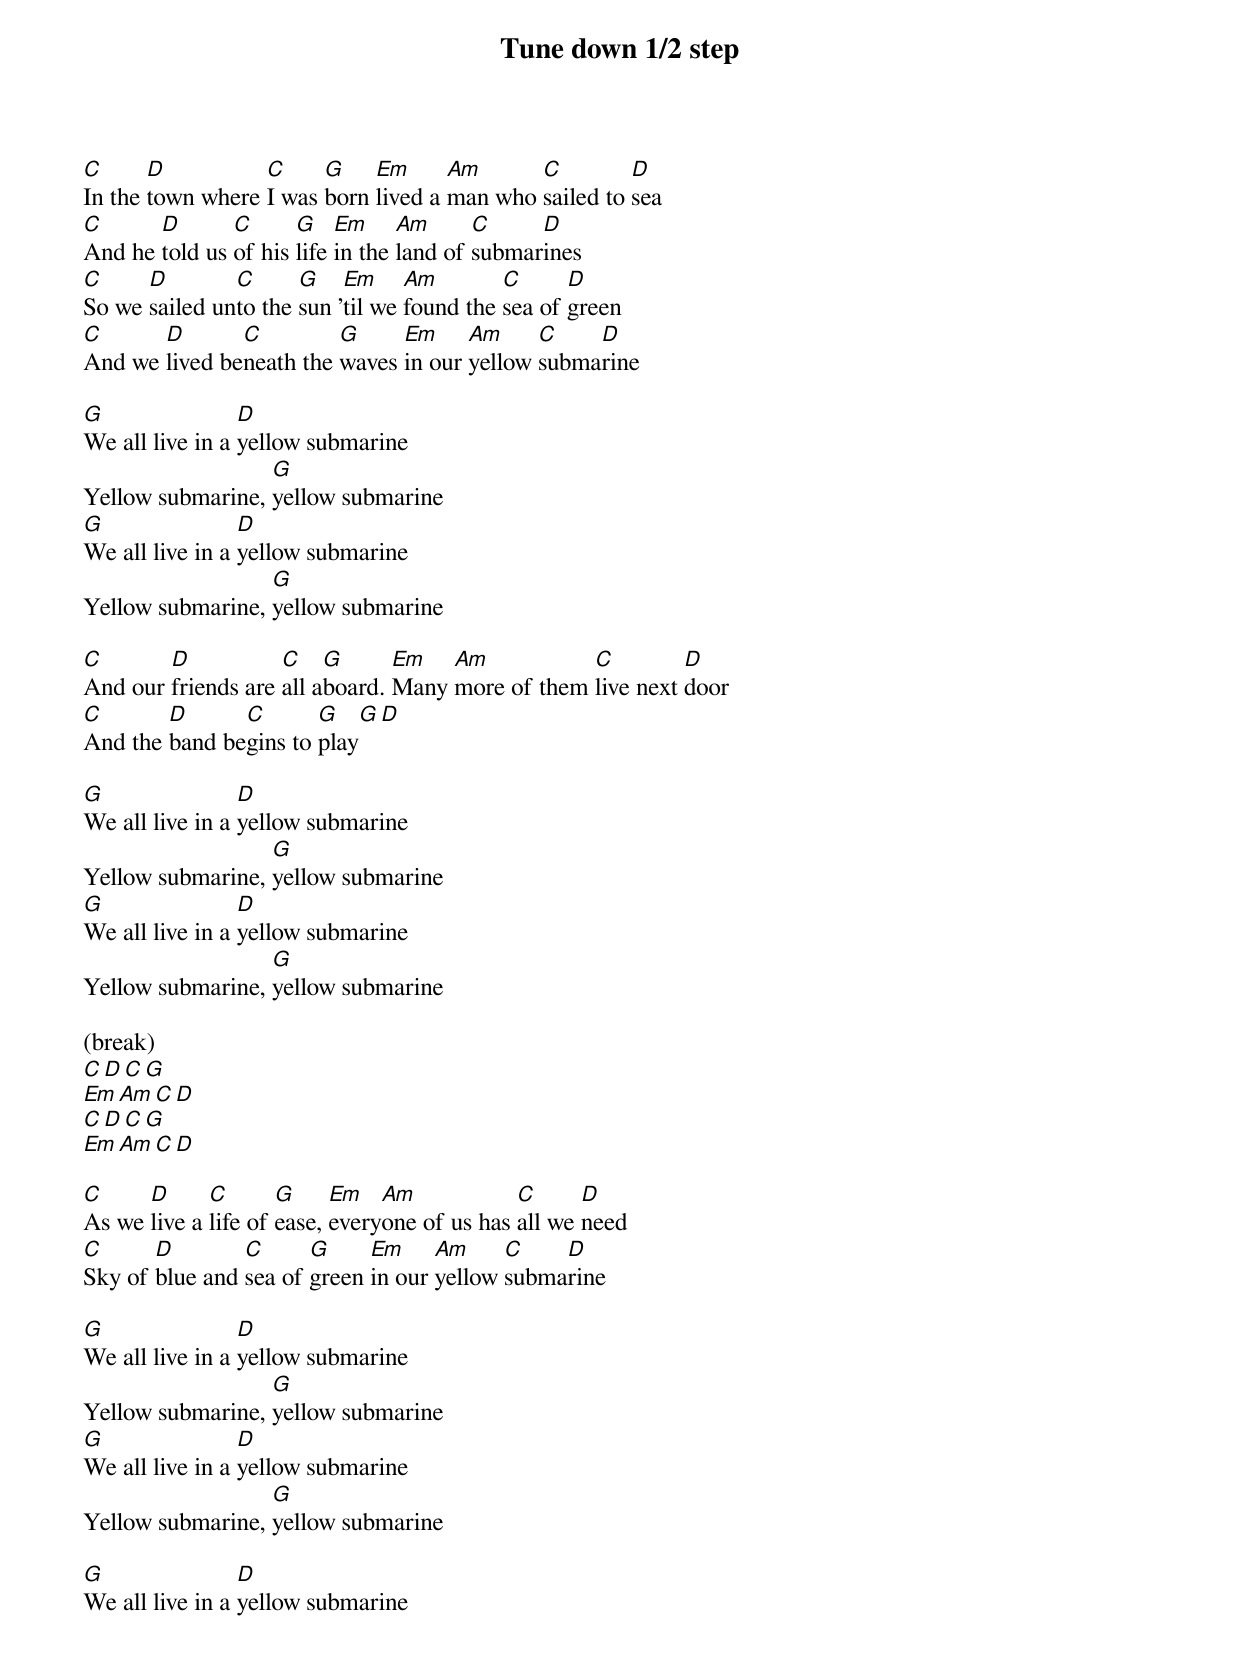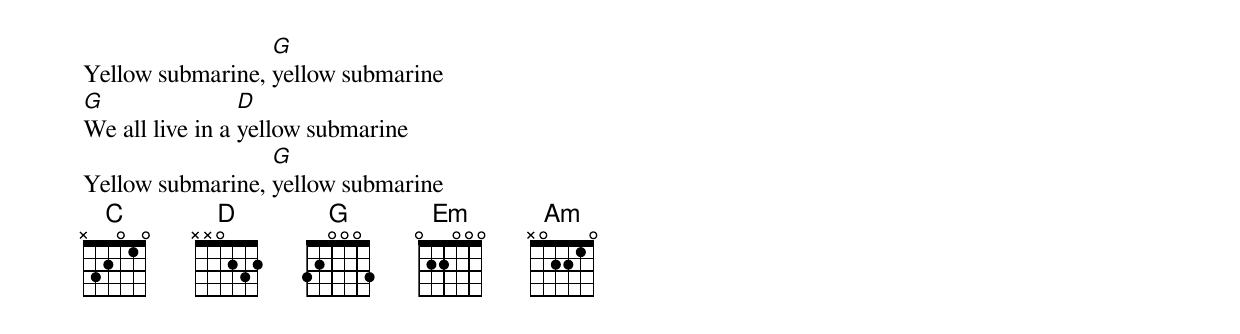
Tune down 1/2 step

C      D          C     G    Em      Am      C         D
In the town where I was born lived a man who sailed to sea
C      D       C      G    Em     Am      C     D
And he told us of his life in the land of submarines
C     D        C      G    Em     Am        C      D
So we sailed unto the sun 'til we found the sea of green
C      D       C         G     Em     Am     C    D
And we lived beneath the waves in our yellow submarine

G                D
We all live in a yellow submarine
                  G
Yellow submarine, yellow submarine
G                D
We all live in a yellow submarine
                  G
Yellow submarine, yellow submarine

C       D           C    G      Em   Am           C         D
And our friends are all aboard. Many more of them live next door
C       D      C       G    G   D
And the band begins to play

G                D
We all live in a yellow submarine
                  G
Yellow submarine, yellow submarine
G                D
We all live in a yellow submarine
                  G
Yellow submarine, yellow submarine

(break)
C  D  C  G
Em  Am  C  D
C  D  C  G
Em  Am  C  D

C     D      C       G     Em   Am            C      D
As we live a life of ease, everyone of us has all we need
C      D        C      G     Em     Am     C    D
Sky of blue and sea of green in our yellow submarine

G                D
We all live in a yellow submarine
                  G
Yellow submarine, yellow submarine
G                D
We all live in a yellow submarine
                  G
Yellow submarine, yellow submarine

G                D
We all live in a yellow submarine
                  G
Yellow submarine, yellow submarine
G                D
We all live in a yellow submarine
                  G
Yellow submarine, yellow submarine
